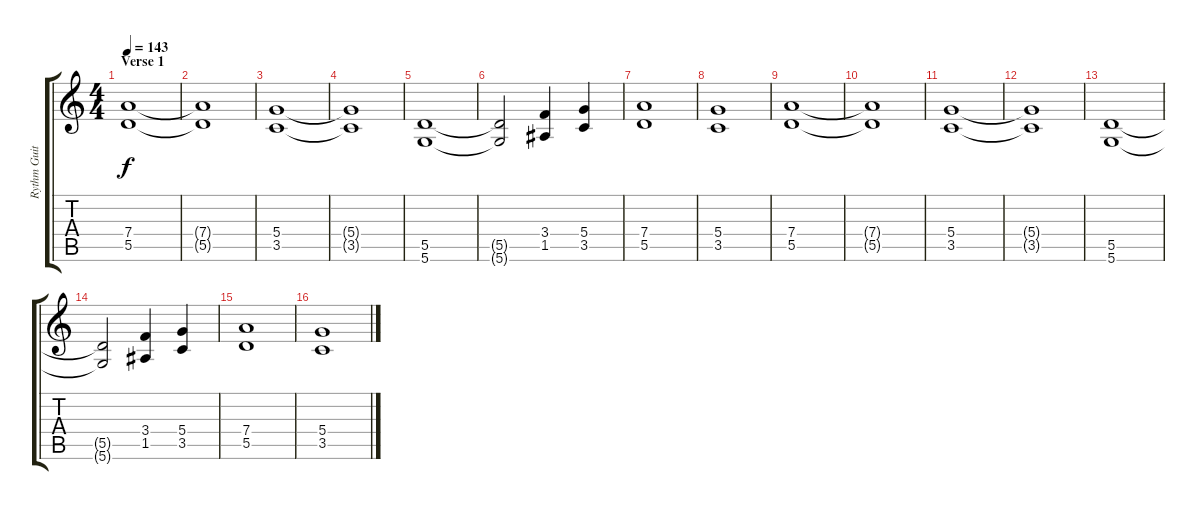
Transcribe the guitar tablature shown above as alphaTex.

\track ("Rythm Guitar" "Rythm Guit") {instrument overdrivenguitar}
\staff {score tabs}
\tuning (E4 B3 G3 D3 A2 D2) {hide}
\ts (4 4)
\section ("" "Verse 1")
\tempo 143
\clef g2
\ks c
(7.4 5.5).1{dy f} |
(7.4{t} 5.5{t}).1 |
(5.4 3.5).1 |
(5.4{t} 3.5{t}).1 |
(5.5 5.6).1 |
(5.5{t} 5.6{t}).2 (3.4 1.5).4 (5.4 3.5).4 |
(7.4 5.5).1 |
(5.4 3.5).1 |
(7.4 5.5).1 |
(7.4{t} 5.5{t}).1 |
(5.4 3.5).1 |
(5.4{t} 3.5{t}).1 |
(5.5 5.6).1 |
(5.5{t} 5.6{t}).2 (3.4 1.5).4 (5.4 3.5).4 |
(7.4 5.5).1 |
(5.4 3.5).1
